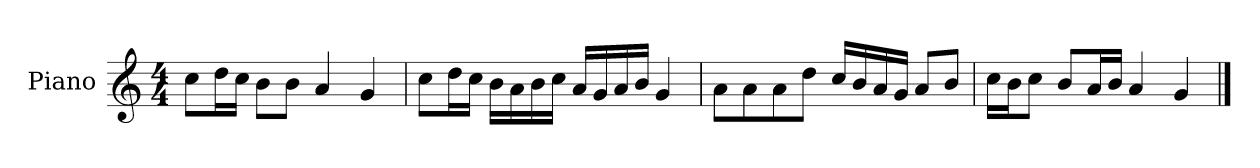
**kern
*part1
*staff1
*I"Piano
*I'P-no
*clefG2
*k[]
*M4/4
*MM90
=1
8cc\L
16dd\L
16cc\JJ
8b\L
8b\J
4a/
4g/
=2
8cc\L
16dd\L
16cc\JJ
16b\LL
16a\
16b\
16cc\JJ
16a/LL
16g/
16a/
16b/JJ
4g/
=3
8a\L
8a\
8a\
8dd\J
16cc/LL
16b/
16a/
16g/JJ
8a/L
8b/J
=4
16cc\LL
16b\J
8cc\J
8b/L
16a/L
16b/JJ
4a/
4g/
==
*-
